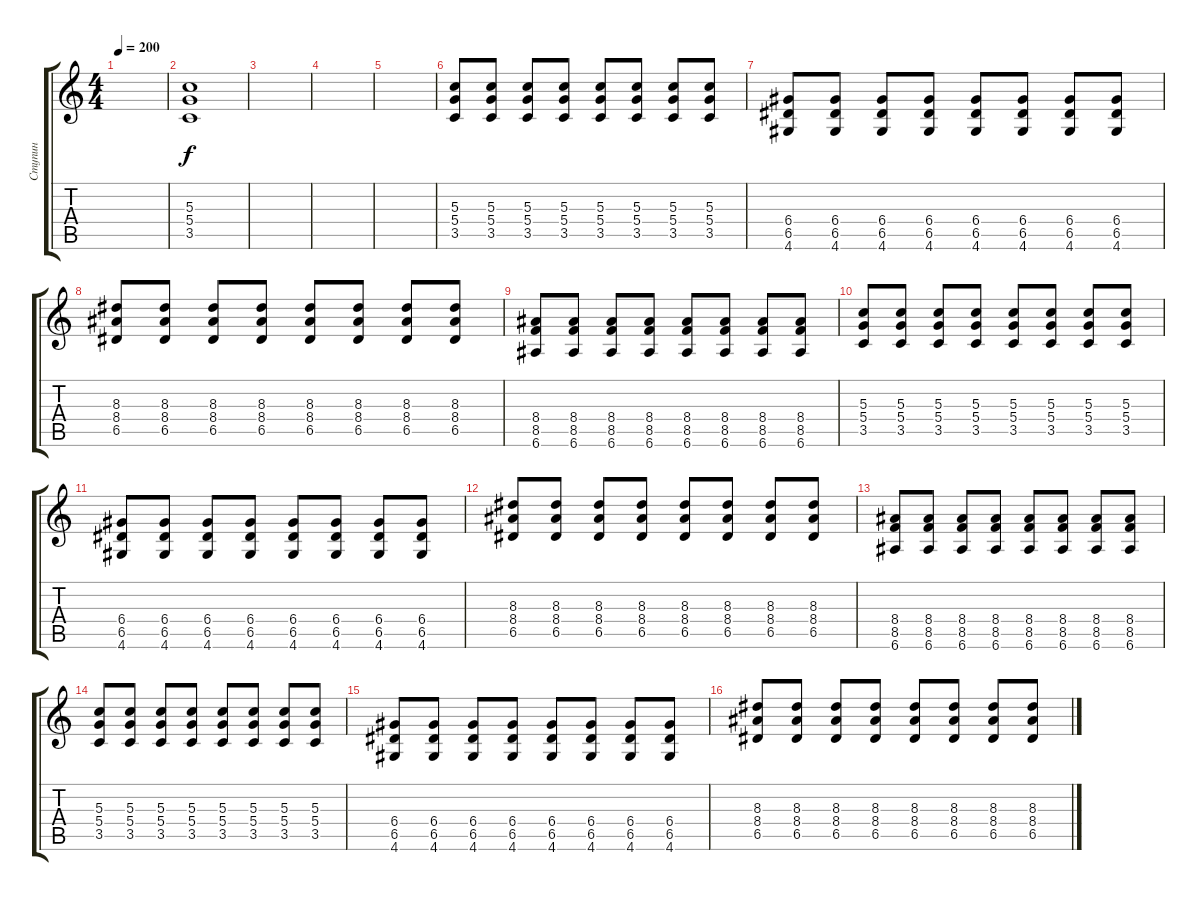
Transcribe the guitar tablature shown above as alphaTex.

\track ("Ступин" "Ступин") {instrument overdrivenguitar}
\staff {score tabs}
\tuning (E4 B3 G3 D3 A2 E2) {hide}
\ts (4 4)
\tempo 200
\clef g2
\ks c
|
(5.3 5.4 3.5).1 |
|
|
|
(5.3 5.4 3.5).8 (5.3 5.4 3.5).8 (5.3 5.4 3.5).8 (5.3 5.4 3.5).8 (5.3 5.4 3.5).8 (5.3 5.4 3.5).8 (5.3 5.4 3.5).8 (5.3 5.4 3.5).8 |
(6.4 6.5 4.6).8 (6.4 6.5 4.6).8 (6.4 6.5 4.6).8 (6.4 6.5 4.6).8 (6.4 6.5 4.6).8 (6.4 6.5 4.6).8 (6.4 6.5 4.6).8 (6.4 6.5 4.6).8 |
(8.3 8.4 6.5).8 (8.3 8.4 6.5).8 (8.3 8.4 6.5).8 (8.3 8.4 6.5).8 (8.3 8.4 6.5).8 (8.3 8.4 6.5).8 (8.3 8.4 6.5).8 (8.3 8.4 6.5).8 |
(8.4 8.5 6.6).8 (8.4 8.5 6.6).8 (8.4 8.5 6.6).8 (8.4 8.5 6.6).8 (8.4 8.5 6.6).8 (8.4 8.5 6.6).8 (8.4 8.5 6.6).8 (8.4 8.5 6.6).8 |
(5.3 5.4 3.5).8 (5.3 5.4 3.5).8 (5.3 5.4 3.5).8 (5.3 5.4 3.5).8 (5.3 5.4 3.5).8 (5.3 5.4 3.5).8 (5.3 5.4 3.5).8 (5.3 5.4 3.5).8 |
(6.4 6.5 4.6).8 (6.4 6.5 4.6).8 (6.4 6.5 4.6).8 (6.4 6.5 4.6).8 (6.4 6.5 4.6).8 (6.4 6.5 4.6).8 (6.4 6.5 4.6).8 (6.4 6.5 4.6).8 |
(8.3 8.4 6.5).8 (8.3 8.4 6.5).8 (8.3 8.4 6.5).8 (8.3 8.4 6.5).8 (8.3 8.4 6.5).8 (8.3 8.4 6.5).8 (8.3 8.4 6.5).8 (8.3 8.4 6.5).8 |
(8.4 8.5 6.6).8 (8.4 8.5 6.6).8 (8.4 8.5 6.6).8 (8.4 8.5 6.6).8 (8.4 8.5 6.6).8 (8.4 8.5 6.6).8 (8.4 8.5 6.6).8 (8.4 8.5 6.6).8 |
(5.3 5.4 3.5).8 (5.3 5.4 3.5).8 (5.3 5.4 3.5).8 (5.3 5.4 3.5).8 (5.3 5.4 3.5).8 (5.3 5.4 3.5).8 (5.3 5.4 3.5).8 (5.3 5.4 3.5).8 |
(6.4 6.5 4.6).8 (6.4 6.5 4.6).8 (6.4 6.5 4.6).8 (6.4 6.5 4.6).8 (6.4 6.5 4.6).8 (6.4 6.5 4.6).8 (6.4 6.5 4.6).8 (6.4 6.5 4.6).8 |
(8.3 8.4 6.5).8 (8.3 8.4 6.5).8 (8.3 8.4 6.5).8 (8.3 8.4 6.5).8 (8.3 8.4 6.5).8 (8.3 8.4 6.5).8 (8.3 8.4 6.5).8 (8.3 8.4 6.5).8
